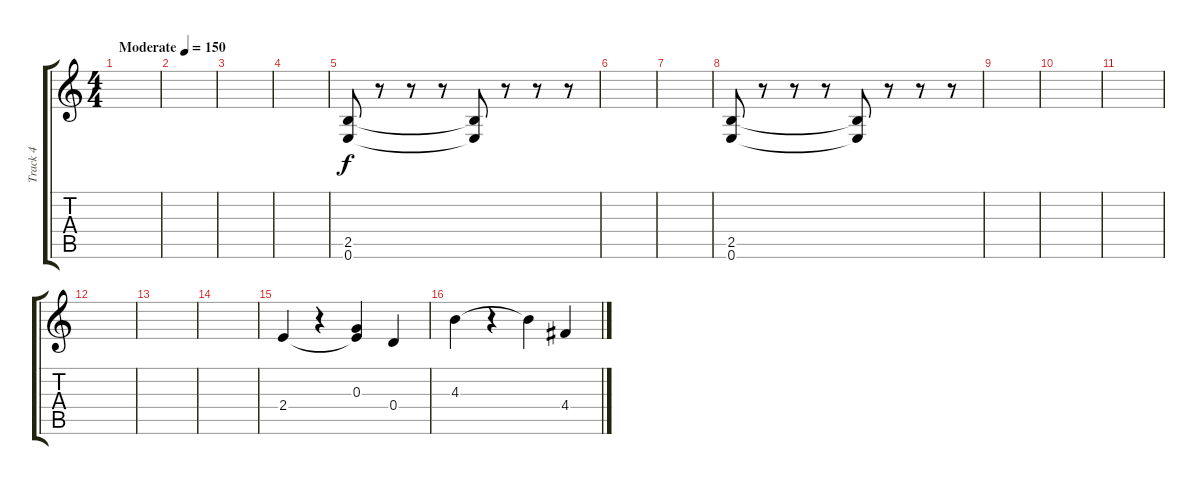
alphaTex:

\track ("Track 4" "Track 4") {instrument distortionguitar}
\staff {score tabs}
\tuning (E4 B3 G3 D3 A2 E2) {hide}
\ts (4 4)
\tempo (150 "Moderate")
\clef g2
\ks c
|
|
|
|
(2.5 0.6).8 r.8 r.8 r.8 (2.5{t} 0.6{t}).8 r.8 r.8 r.8 |
|
|
(2.5 0.6).8 r.8 r.8 r.8 (2.5{t} 0.6{t}).8 r.8 r.8 r.8 |
|
|
|
|
|
|
2.4.4 r.4 (0.3 2.4{t}).4 0.4.4 |
4.3.4 r.4 4.3{t}.4 4.4.4
